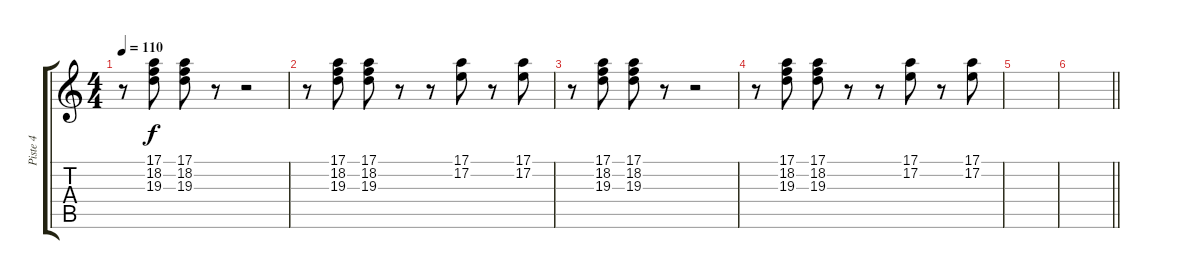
\track ("Piste 4" "Piste 4") {instrument drawbarorgan}
\staff {score tabs}
\tuning (E4 B3 G3 D3 A2 E2) {hide}
\ts (4 4)
\tempo 110
\clef g2
\ks c
r.8{dy f} (17.1 18.2 19.3).8 (17.1 18.2 19.3).8 r.8 r.2 |
r.8 (17.1 18.2 19.3).8 (17.1 18.2 19.3).8 r.8 r.8 (17.1 17.2).8 r.8 (17.1 17.2).8 |
r.8 (17.1 18.2 19.3).8 (17.1 18.2 19.3).8 r.8 r.2 |
r.8 (17.1 18.2 19.3).8 (17.1 18.2 19.3).8 r.8 r.8 (17.1 17.2).8 r.8 (17.1 17.2).8 |
|
\barLineRight lightlight
